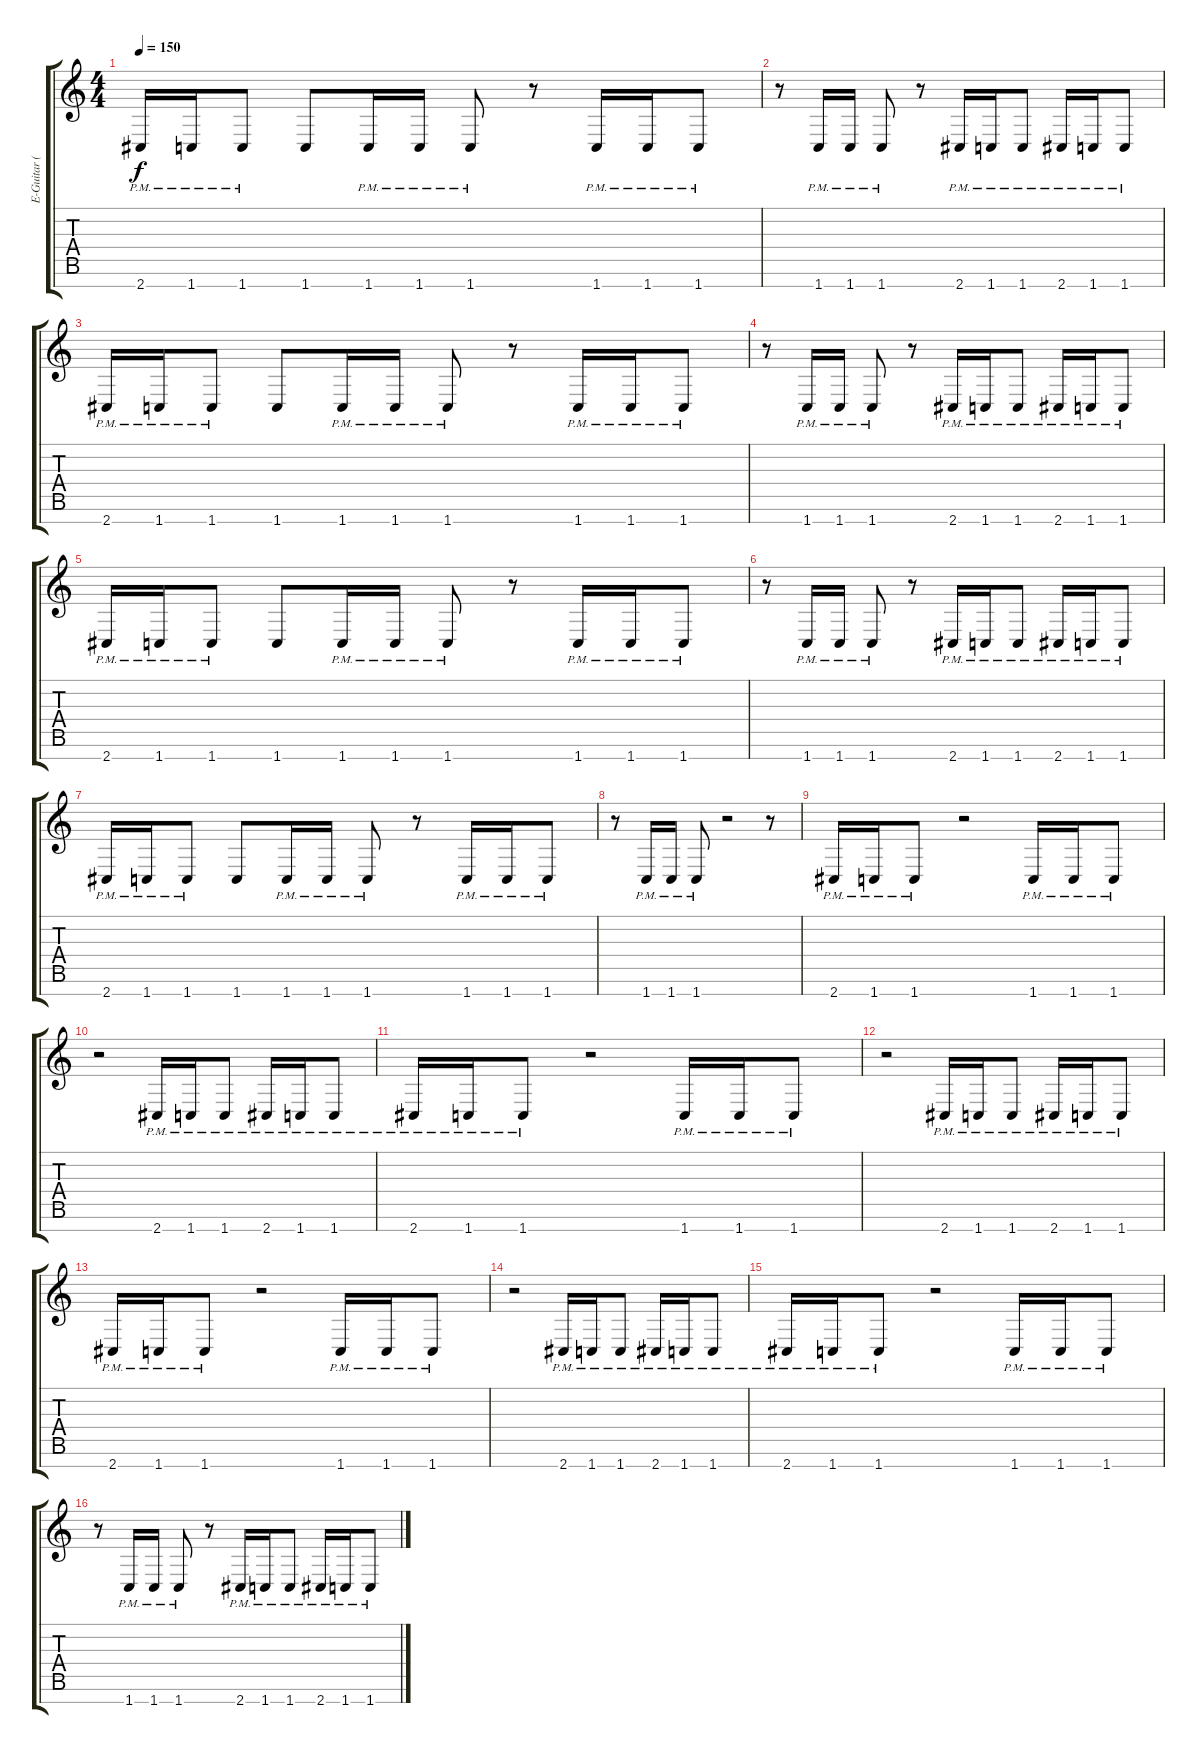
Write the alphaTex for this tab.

\track ("E-Guitar (7-String)" "E-Guitar (") {instrument distortionguitar}
\staff {score tabs}
\tuning (E4 B3 G3 D3 A2 E2 B1) {hide}
\ts (4 4)
\tempo 150
\clef g2
\ks c
2.7{pm}.16{dy f} 1.7{pm}.16 1.7{pm}.8 1.7.8 1.7{pm}.16 1.7{pm}.16 1.7{pm}.8 r.8 1.7{pm}.16 1.7{pm}.16 1.7{pm}.8 |
r.8 1.7{pm}.16 1.7{pm}.16 1.7{pm}.8 r.8 2.7{pm}.16 1.7{pm}.16 1.7{pm}.8 2.7{pm}.16 1.7{pm}.16 1.7{pm}.8 |
2.7{pm}.16 1.7{pm}.16 1.7{pm}.8 1.7.8 1.7{pm}.16 1.7{pm}.16 1.7{pm}.8 r.8 1.7{pm}.16 1.7{pm}.16 1.7{pm}.8 |
r.8 1.7{pm}.16 1.7{pm}.16 1.7{pm}.8 r.8 2.7{pm}.16 1.7{pm}.16 1.7{pm}.8 2.7{pm}.16 1.7{pm}.16 1.7{pm}.8 |
2.7{pm}.16 1.7{pm}.16 1.7{pm}.8 1.7.8 1.7{pm}.16 1.7{pm}.16 1.7{pm}.8 r.8 1.7{pm}.16 1.7{pm}.16 1.7{pm}.8 |
r.8 1.7{pm}.16 1.7{pm}.16 1.7{pm}.8 r.8 2.7{pm}.16 1.7{pm}.16 1.7{pm}.8 2.7{pm}.16 1.7{pm}.16 1.7{pm}.8 |
2.7{pm}.16 1.7{pm}.16 1.7{pm}.8 1.7.8 1.7{pm}.16 1.7{pm}.16 1.7{pm}.8 r.8 1.7{pm}.16 1.7{pm}.16 1.7{pm}.8 |
r.8 1.7{pm}.16 1.7{pm}.16 1.7{pm}.8 r.2 r.8 |
2.7{pm}.16 1.7{pm}.16 1.7{pm}.8 r.2 1.7{pm}.16 1.7{pm}.16 1.7{pm}.8 |
r.2 2.7{pm}.16 1.7{pm}.16 1.7{pm}.8 2.7{pm}.16 1.7{pm}.16 1.7{pm}.8 |
2.7{pm}.16 1.7{pm}.16 1.7{pm}.8 r.2 1.7{pm}.16 1.7{pm}.16 1.7{pm}.8 |
r.2 2.7{pm}.16 1.7{pm}.16 1.7{pm}.8 2.7{pm}.16 1.7{pm}.16 1.7{pm}.8 |
2.7{pm}.16 1.7{pm}.16 1.7{pm}.8 r.2 1.7{pm}.16 1.7{pm}.16 1.7{pm}.8 |
r.2 2.7{pm}.16 1.7{pm}.16 1.7{pm}.8 2.7{pm}.16 1.7{pm}.16 1.7{pm}.8 |
2.7{pm}.16 1.7{pm}.16 1.7{pm}.8 r.2 1.7{pm}.16 1.7{pm}.16 1.7{pm}.8 |
r.8 1.7{pm}.16 1.7{pm}.16 1.7{pm}.8 r.8 2.7{pm}.16 1.7{pm}.16 1.7{pm}.8 2.7{pm}.16 1.7{pm}.16 1.7{pm}.8
